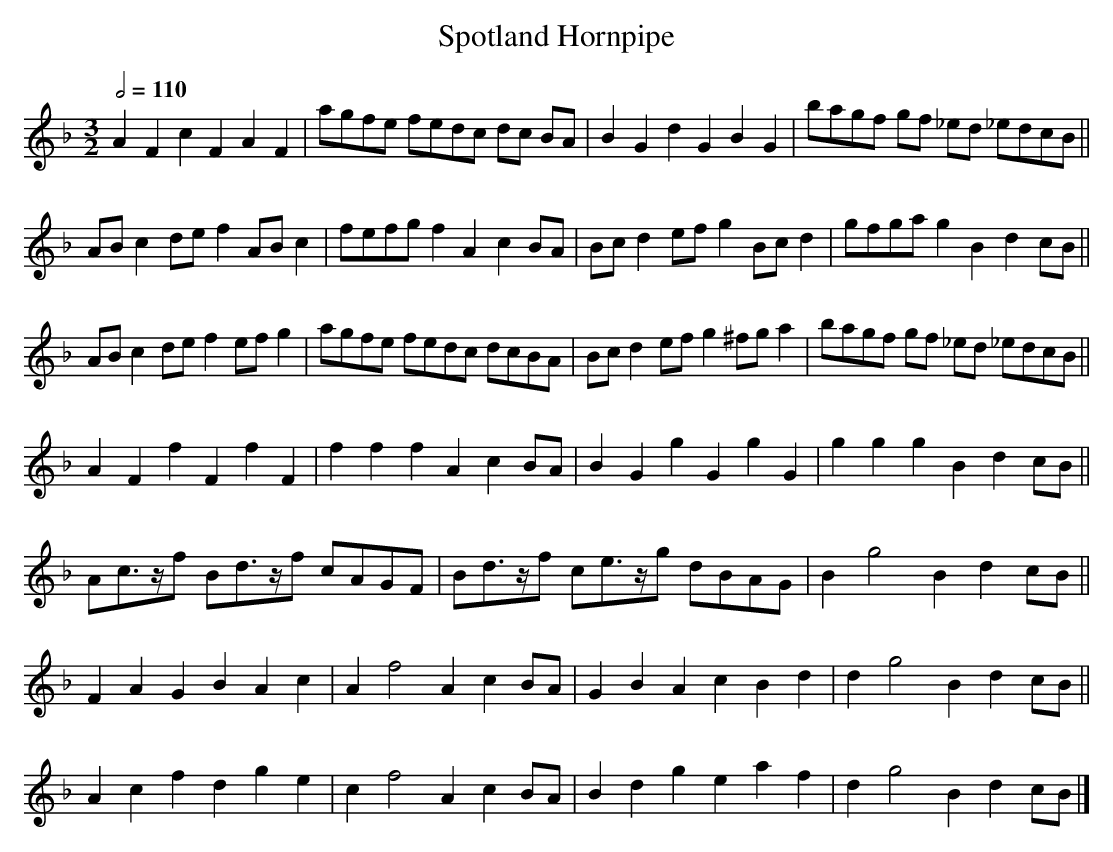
X:1
T:Spotland Hornpipe
Q:1/2=110
M:3/2
L:1/8
K:F
A2F2c2F2A2F2|agfe fedc dc BA|\
B2G2d2G2B2G2|bagf gf _ed _edcB||
ABc2def2ABc2|fefgf2A2c2BA|\
Bcd2efg2Bcd2|gfgag2B2d2cB||
ABc2def2efg2|agfe fedc dcBA|\
Bcd2efg2^fga2|bagf gf _ed _edcB||
A2F2f2F2f2F2|f2f2f2A2c2BA|\
B2G2g2G2g2G2|g2g2g2B2d2cB||
Ac3/2z/f Bd3/2z/f cAGF|Bd3/2z/f ce3/2z/g dBAG|B2g4B2d2cB||
F2A2G2B2A2c2|A2f4A2c2BA|G2B2A2c2B2d2|d2g4B2d2cB||
A2c2f2d2g2e2|c2f4A2c2BA|B2d2g2e2a2f2|d2g4B2d2cB|]
